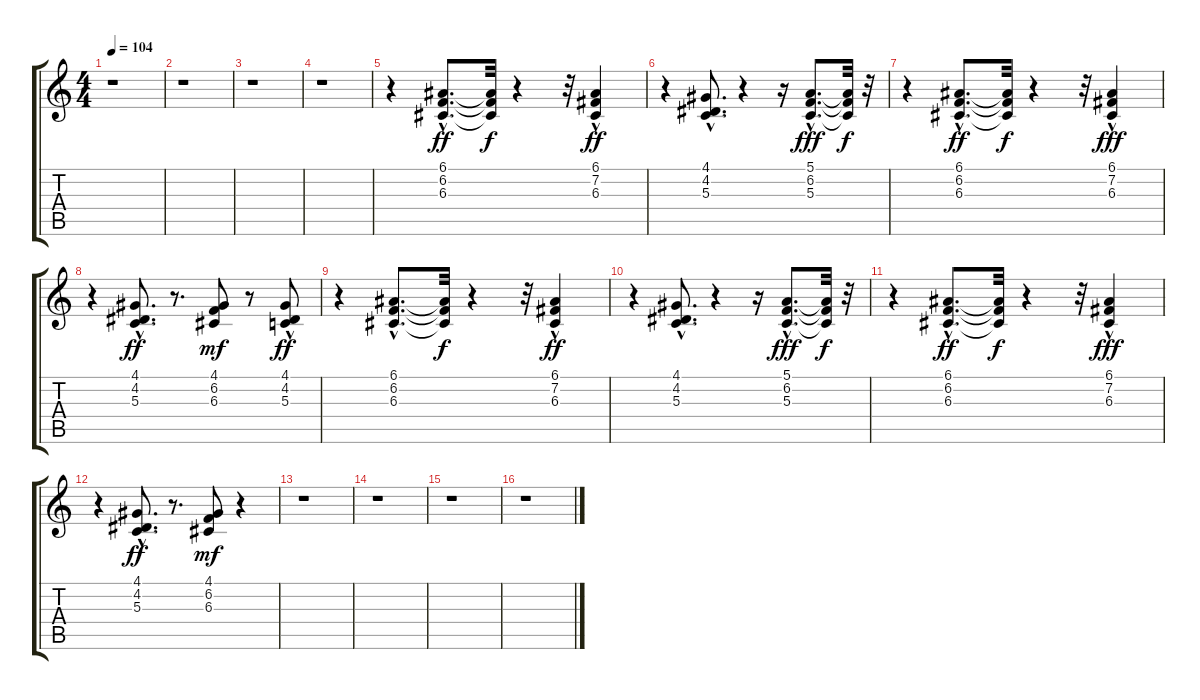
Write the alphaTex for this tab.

\track "" {instrument acousticgrandpiano}
\staff {score tabs}
\tuning (E4 B3 G3 D3 A2 E2) {hide}
\ts (4 4)
\tempo 104
\clef g2
\ks c
r.1{dy ff instrument acousticgrandpiano} |
r.1 |
r.1 |
r.1 |
r.4 (6.1{hac} 6.2{hac} 6.3{hac}).8{d} (6.1{t} 6.2{t} 6.3{t}).32{dy f} r.4 r.32 (6.1{hac} 7.2{hac} 6.3).4{dy ff} |
r.4 (4.1{hac} 4.2{hac} 5.3{hac}).8{d} r.4 r.16 (5.1{hac} 6.2{hac} 5.3{hac}).8{d dy fff} (5.1{t} 6.2{t} 5.3{t}).32{dy f} r.32 |
r.4 (6.1{hac} 6.2{hac} 6.3{hac}).8{d dy ff} (6.1{t} 6.2{t} 6.3{t}).32{dy f} r.4 r.32 (6.1{hac} 7.2{hac} 6.3).4{dy fff} |
r.4 (4.1{hac} 4.2{hac} 5.3{hac}).8{d dy ff} r.8{d} (4.1 6.2 6.3).8{dy mf} r.8 (4.1 4.2 5.3{hac}).8{dy ff} |
r.4 (6.1{hac} 6.2{hac} 6.3{hac}).8{d} (6.1{t} 6.2{t} 6.3{t}).32{dy f} r.4 r.32 (6.1{hac} 7.2{hac} 6.3).4{dy ff} |
r.4 (4.1{hac} 4.2{hac} 5.3{hac}).8{d} r.4 r.16 (5.1{hac} 6.2{hac} 5.3{hac}).8{d dy fff} (5.1{t} 6.2{t} 5.3{t}).32{dy f} r.32 |
r.4 (6.1{hac} 6.2{hac} 6.3{hac}).8{d dy ff} (6.1{t} 6.2{t} 6.3{t}).32{dy f} r.4 r.32 (6.1{hac} 7.2{hac} 6.3).4{dy fff} |
r.4 (4.1{hac} 4.2{hac} 5.3{hac}).8{d dy ff} r.8{d} (4.1 6.2 6.3).8{dy mf} r.4 |
r.1 |
r.1 |
r.1 |
r.1
